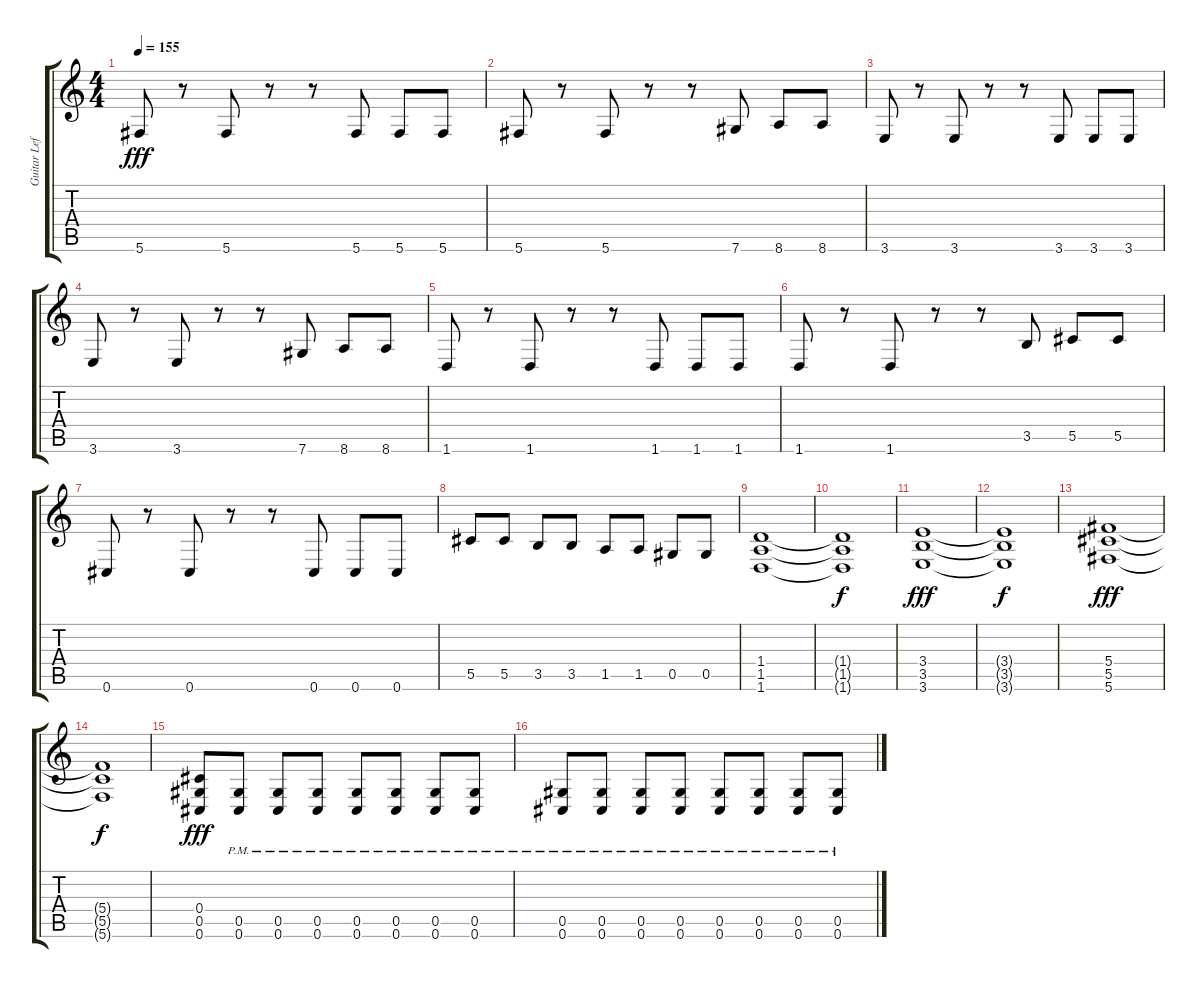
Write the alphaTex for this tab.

\track ("Guitar Left" "Guitar Lef") {instrument acousticguitarsteel}
\staff {score tabs}
\tuning (Eb4 Bb3 Gb3 Db3 Ab2 Db2) {hide}
\ts (4 4)
\tempo 155
\clef g2
\ks c
5.6.8{dy fff} r.8 5.6.8 r.8 r.8 5.6.8 5.6.8 5.6.8 |
5.6.8 r.8 5.6.8 r.8 r.8 7.6.8 8.6.8 8.6.8 |
3.6.8 r.8 3.6.8 r.8 r.8 3.6.8 3.6.8 3.6.8 |
3.6.8 r.8 3.6.8 r.8 r.8 7.6.8 8.6.8 8.6.8 |
1.6.8 r.8 1.6.8 r.8 r.8 1.6.8 1.6.8 1.6.8 |
1.6.8 r.8 1.6.8 r.8 r.8 3.5.8 5.5.8 5.5.8 |
0.6.8 r.8 0.6.8 r.8 r.8 0.6.8 0.6.8 0.6.8 |
5.5.8 5.5.8 3.5.8 3.5.8 1.5.8 1.5.8 0.5.8 0.5.8 |
(1.4 1.5 1.6).1 |
(1.4{t} 1.5{t} 1.6{t}).1{dy f} |
(3.4 3.5 3.6).1{dy fff} |
(3.4{t} 3.5{t} 3.6{t}).1{dy f} |
(5.4 5.5 5.6).1{dy fff} |
(5.4{t} 5.5{t} 5.6{t}).1{dy f} |
(0.4 0.5 0.6).8{dy fff} (0.5{pm} 0.6{pm}).8 (0.5{pm} 0.6{pm}).8 (0.5{pm} 0.6{pm}).8 (0.5{pm} 0.6{pm}).8 (0.5{pm} 0.6{pm}).8 (0.5{pm} 0.6{pm}).8 (0.5{pm} 0.6{pm}).8 |
(0.5{pm} 0.6{pm}).8 (0.5{pm} 0.6{pm}).8 (0.5{pm} 0.6{pm}).8 (0.5{pm} 0.6{pm}).8 (0.5{pm} 0.6{pm}).8 (0.5{pm} 0.6{pm}).8 (0.5{pm} 0.6{pm}).8 (0.5{pm} 0.6{pm}).8
